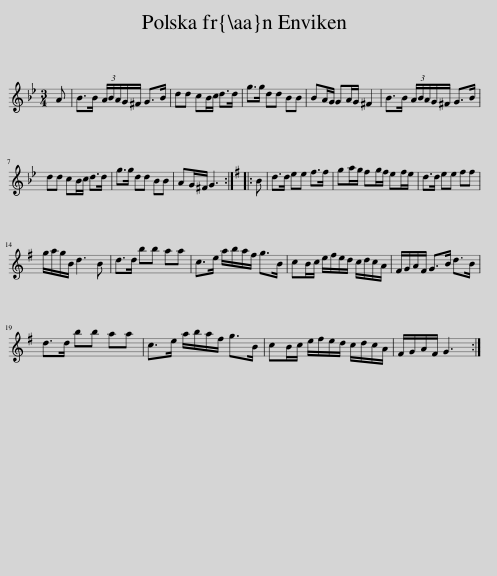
X:1
L:1/8
M:3/4
I:linebreak $
K:Gmin
V:1 treble
V:1
 A | B>B (3A/B/A/G/^F/ G>B | dd cB/c/ d>d | g>g dd BB | BA/G/ GA/G/ ^F2 | %5
 B>B (3A/B/A/G/^F/ G>B |$ dd cB/c/ d>d | g>g dd BB | AG/^F/ G3 ::[K:G] B | %10
 d>d ee f>f | ga/g/ fg/f/ ef/e/ | d>d ee ff |$ g/a/g/B/ d3 B | d>d bb aa | %15
 c>e a/b/a/f/ g>B | cB/c/ e/f/e/d/ c/d/c/A/ | F/G/A/F/ G>B d>B |$ d>d bb aa | c>e a/b/a/f/ g>B | %20
 cB/c/ e/f/e/d/ c/d/c/A/ | F/G/A/F/ G3 :| %22
